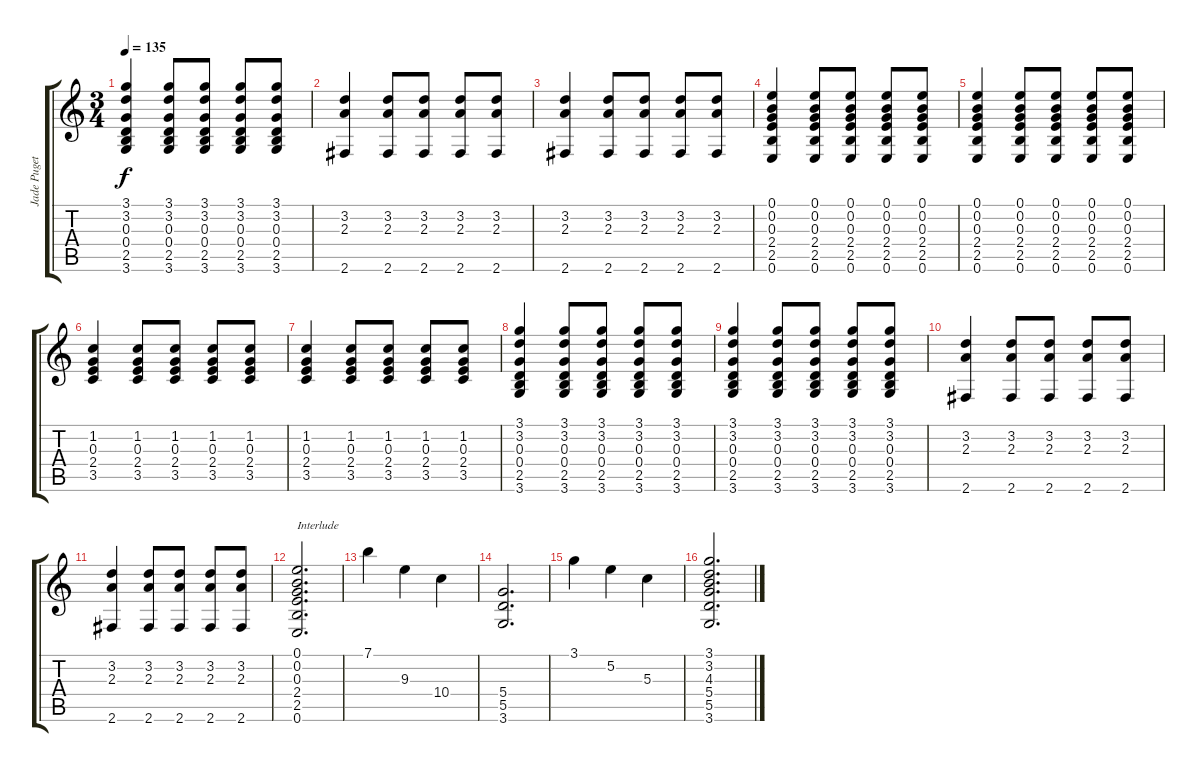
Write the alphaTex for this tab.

\track ("Jade Puget [Guitar 1]" "Jade Puget") {instrument electricguitarjazz}
\staff {score tabs}
\tuning (E4 B3 G3 D3 A2 E2) {hide}
\ts (3 4)
\tempo 135
\clef g2
\ks c
(3.1 3.2 0.3 0.4 2.5 3.6).4{dy f} (3.1 3.2 0.3 0.4 2.5 3.6).8 (3.1 3.2 0.3 0.4 2.5 3.6).8 (3.1 3.2 0.3 0.4 2.5 3.6).8 (3.1 3.2 0.3 0.4 2.5 3.6).8 |
(3.2 2.3 2.6).4 (3.2 2.3 2.6).8 (3.2 2.3 2.6).8 (3.2 2.3 2.6).8 (3.2 2.3 2.6).8 |
(3.2 2.3 2.6).4 (3.2 2.3 2.6).8 (3.2 2.3 2.6).8 (3.2 2.3 2.6).8 (3.2 2.3 2.6).8 |
(0.1 0.2 0.3 2.4 2.5 0.6).4 (0.1 0.2 0.3 2.4 2.5 0.6).8 (0.1 0.2 0.3 2.4 2.5 0.6).8 (0.1 0.2 0.3 2.4 2.5 0.6).8 (0.1 0.2 0.3 2.4 2.5 0.6).8 |
(0.1 0.2 0.3 2.4 2.5 0.6).4 (0.1 0.2 0.3 2.4 2.5 0.6).8 (0.1 0.2 0.3 2.4 2.5 0.6).8 (0.1 0.2 0.3 2.4 2.5 0.6).8 (0.1 0.2 0.3 2.4 2.5 0.6).8 |
(1.2 0.3 2.4 3.5).4 (1.2 0.3 2.4 3.5).8 (1.2 0.3 2.4 3.5).8 (1.2 0.3 2.4 3.5).8 (1.2 0.3 2.4 3.5).8 |
(1.2 0.3 2.4 3.5).4 (1.2 0.3 2.4 3.5).8 (1.2 0.3 2.4 3.5).8 (1.2 0.3 2.4 3.5).8 (1.2 0.3 2.4 3.5).8 |
(3.1 3.2 0.3 0.4 2.5 3.6).4 (3.1 3.2 0.3 0.4 2.5 3.6).8 (3.1 3.2 0.3 0.4 2.5 3.6).8 (3.1 3.2 0.3 0.4 2.5 3.6).8 (3.1 3.2 0.3 0.4 2.5 3.6).8 |
(3.1 3.2 0.3 0.4 2.5 3.6).4 (3.1 3.2 0.3 0.4 2.5 3.6).8 (3.1 3.2 0.3 0.4 2.5 3.6).8 (3.1 3.2 0.3 0.4 2.5 3.6).8 (3.1 3.2 0.3 0.4 2.5 3.6).8 |
(3.2 2.3 2.6).4 (3.2 2.3 2.6).8 (3.2 2.3 2.6).8 (3.2 2.3 2.6).8 (3.2 2.3 2.6).8 |
(3.2 2.3 2.6).4 (3.2 2.3 2.6).8 (3.2 2.3 2.6).8 (3.2 2.3 2.6).8 (3.2 2.3 2.6).8 |
(0.1 0.2 0.3 2.4 2.5 0.6).2{d txt "Interlude"} |
7.1.4 9.3.4 10.4.4 |
(5.4 5.5 3.6).2{d} |
3.1.4 5.2.4 5.3.4 |
(3.1 3.2 4.3 5.4 5.5 3.6).2{d}
